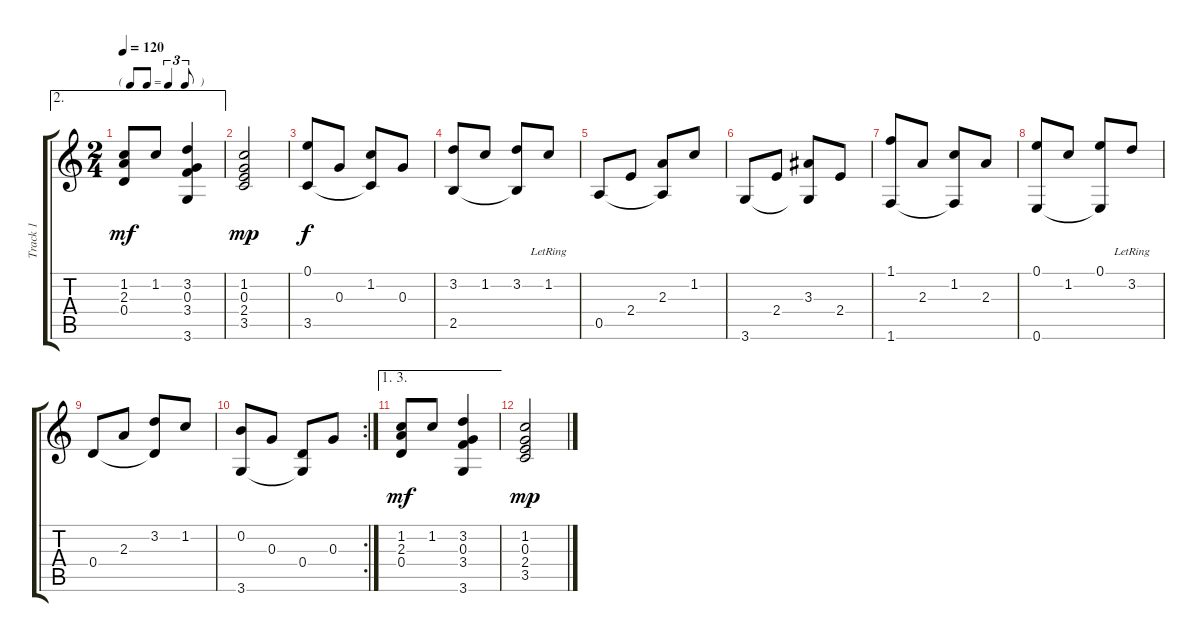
\track ("Track 1" "Track 1") {instrument acousticguitarnylon}
\staff {score tabs}
\tuning (E4 B3 G3 D3 A2 E2) {hide}
\ae 2
\ts (2 4)
\tf triplet8th
\tempo 120
\clef g2
\ks c
(1.2 2.3 0.4).8{dy mf} 1.2.8 (3.2 0.3 3.4 3.6).4 |
(1.2 0.3 2.4 3.5).2{dy mp} |
(0.1 3.5).8{dy f} 0.3.8 (1.2 3.5{t}).8 0.3.8 |
(3.2 2.5).8 1.2.8 (3.2 2.5{t}).8 1.2{lr}.8 |
0.5.8 2.4.8 (2.3 0.5{t}).8 1.2.8 |
3.6.8 2.4.8 (3.3 3.6{t}).8 2.4.8 |
(1.1 1.6).8 2.3.8 (1.2 1.6{t}).8 2.3.8 |
(0.1 0.6).8 1.2.8 (0.1 0.6{t}).8 3.2{lr}.8 |
0.4.8 2.3.8 (3.2 0.4{t}).8 1.2.8 |
\rc 2
(0.2 3.6).8 0.3.8 (0.4 3.6{t}).8 0.3.8 |
\ae (1 3)
(1.2 2.3 0.4).8{dy mf} 1.2.8 (3.2 0.3 3.4 3.6).4 |
(1.2 0.3 2.4 3.5).2{dy mp}
